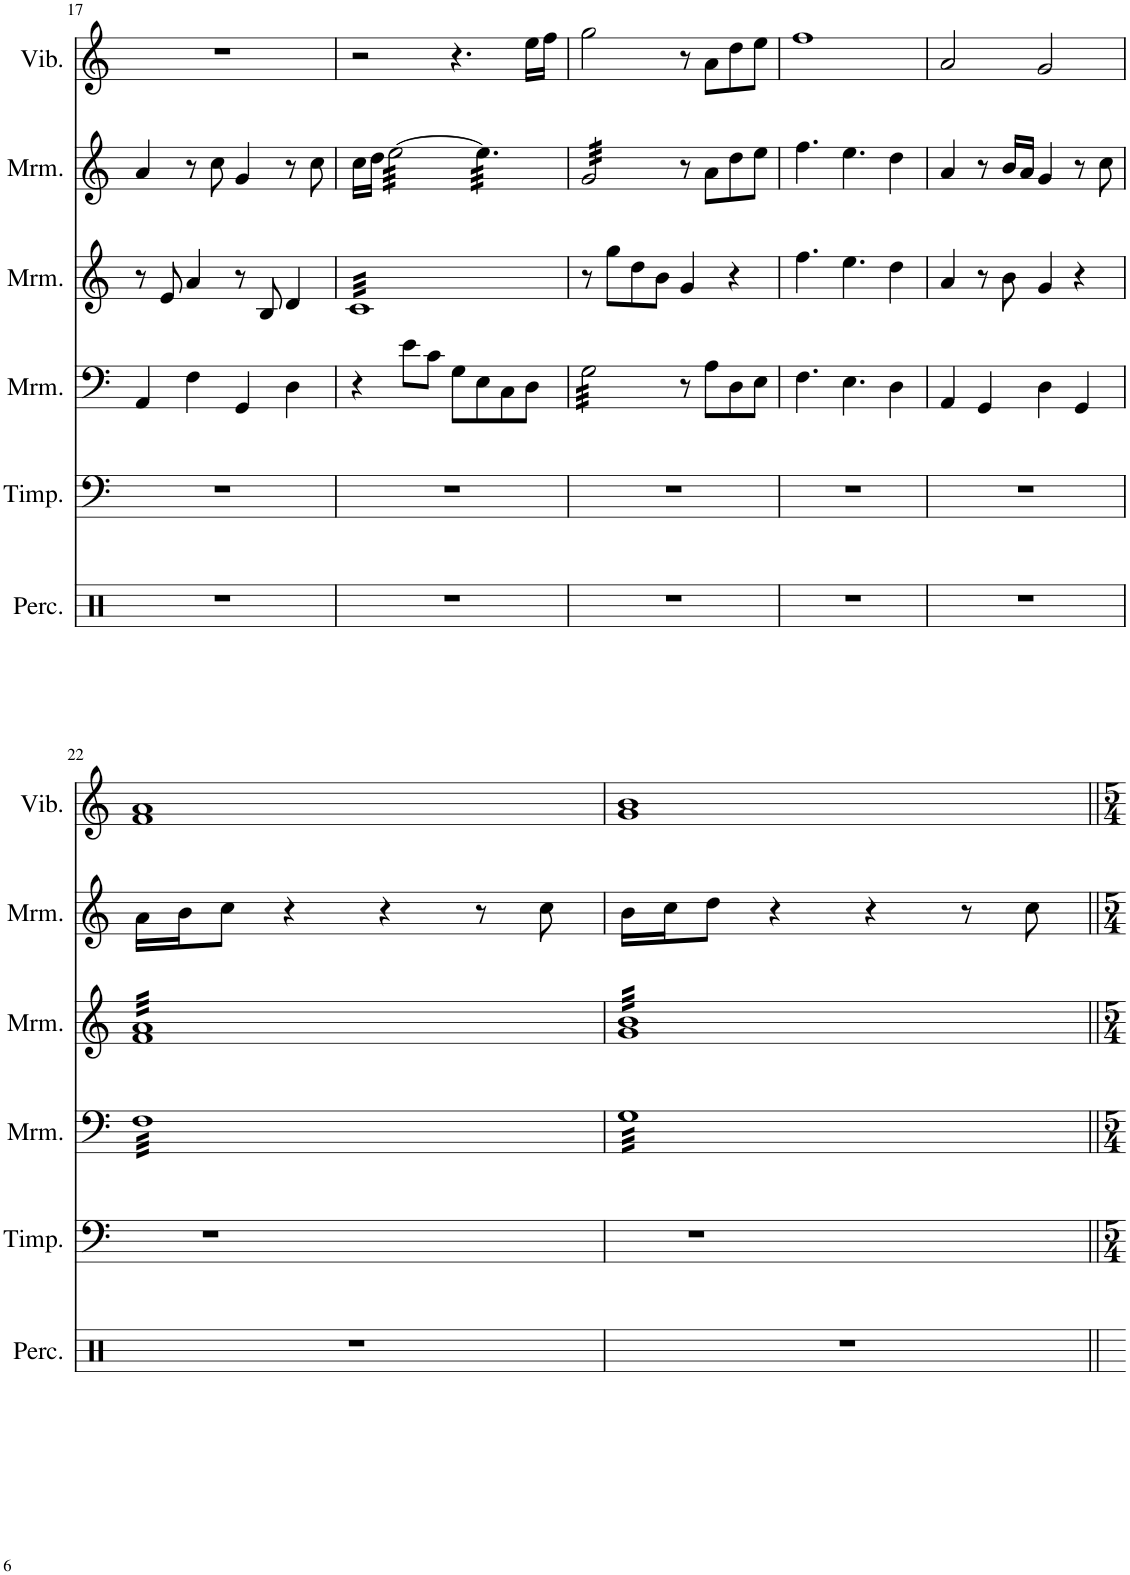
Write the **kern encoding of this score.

**kern	**kern	**kern	**kern	**kern	**kern
*part6	*part5	*part4	*part3	*part2	*part1
*staff6	*staff5	*staff4	*staff3	*staff2	*staff1
*I"Percussion	*I"Timpani	*I"Marimba	*I"Marimba	*I"Marimba	*I"Vibraphone
*I'Perc.	*I'Timp.	*I'Mrm.	*I'Mrm.	*I'Mrm.	*I'Vib.
!!LO:PB:g=z
*clefX	*clefF4	*clefF4	*clefG2	*clefG2	*clefG2
*k[]	*k[]	*k[]	*k[]	*k[]	*k[]
*M4/4	*M4/4	*M4/4	*M4/4	*M4/4	*M4/4
=17	=17	=17	=17	=17	=17
1r	1r	4AA/	8r	4a/	1r
.	.	.	8e/	.	.
.	.	4F\	4a/	8r	.
.	.	.	.	8cc\	.
.	.	4GG/	8r	4g/	.
.	.	.	8B/	.	.
.	.	4D\	4d/	8r	.
.	.	.	.	8cc\	.
=18	=18	=18	=18	=18	=18
*	*	*	*tremolo	*	*
1r	1r	4r	32cLLL	16cc\LL	2r
.	.	.	32c	.	.
.	.	.	32c	16dd\JJ	.
.	.	.	32c	.	.
*	*	*	*	*tremolo	*
.	.	.	32c	[32ee\LLL	.
.	.	.	32c	32ee\	.
.	.	.	32c	32ee\	.
.	.	.	32c	32ee\	.
.	.	8e\L	32c	32ee\	.
.	.	.	32c	32ee\	.
.	.	.	32c	32ee\	.
.	.	.	32c	32ee\	.
.	.	8c\J	32c	32ee\	.
.	.	.	32c	32ee\	.
.	.	.	32c	32ee\	.
.	.	.	32c	32ee\	.
.	.	8G\L	32c	32ee\	4.r
.	.	.	32c	32ee\	.
.	.	.	32c	32ee\	.
.	.	.	32c	32ee\JJJ	.
.	.	8E\	32c	32ee\]LLL	.
.	.	.	32c	32ee\	.
.	.	.	32c	32ee\	.
.	.	.	32c	32ee\	.
.	.	8C\	32c	32ee\	.
.	.	.	32c	32ee\	.
.	.	.	32c	32ee\	.
.	.	.	32c	32ee\	.
.	.	8D\J	32c	32ee\	16ee\LL
.	.	.	32c	32ee\	.
.	.	.	32c	32ee\	16ff\JJ
.	.	.	32cJJJ	32ee\JJJ	.
*	*	*	*Xtremolo	*	*
=19	=19	=19	=19	=19	=19
*	*	*tremolo	*	*	*
1r	1r	32G\LLL	8r	32g/LLL	2gg\
.	.	32G\	.	32g/	.
.	.	32G\	.	32g/	.
.	.	32G\	.	32g/	.
.	.	32G\	8gg\L	32g/	.
.	.	32G\	.	32g/	.
.	.	32G\	.	32g/	.
.	.	32G\	.	32g/	.
.	.	32G\	8dd\	32g/	.
.	.	32G\	.	32g/	.
.	.	32G\	.	32g/	.
.	.	32G\	.	32g/	.
.	.	32G\	8b\J	32g/	.
.	.	32G\	.	32g/	.
.	.	32G\	.	32g/	.
.	.	32G\JJJ	.	32g/JJJ	.
*	*	*	*	*Xtremolo	*
*	*	*Xtremolo	*	*	*
.	.	8r	4g/	8r	8r
.	.	8A\L	.	8a\L	8a\L
.	.	8D\	4r	8dd\	8dd\
.	.	8E\J	.	8ee\J	8ee\J
=20	=20	=20	=20	=20	=20
1r	1r	4.F\	4.ff\	4.ff\	1ff
.	.	4.E\	4.ee\	4.ee\	.
.	.	4D\	4dd\	4dd\	.
=21	=21	=21	=21	=21	=21
1r	1r	4AA/	4a/	4a/	2a/
.	.	4GG/	8r	8r	.
.	.	.	8b\	16b/LL	.
.	.	.	.	16a/JJ	.
.	.	4D\	4g/	4g/	2g/
.	.	4GG/	4r	8r	.
.	.	.	.	8cc\	.
!!LO:LB:g=z
=22	=22	=22	=22	=22	=22
*	*	*tremolo	*	*	*
*	*	*	*tremolo	*	*
1r	1r	32FLLL	32f 32aLLL	16a\LL	1f 1a
.	.	32F	32f 32a	.	.
.	.	32F	32f 32a	16b\J	.
.	.	32F	32f 32a	.	.
.	.	32F	32f 32a	8cc\J	.
.	.	32F	32f 32a	.	.
.	.	32F	32f 32a	.	.
.	.	32F	32f 32a	.	.
.	.	32F	32f 32a	4r	.
.	.	32F	32f 32a	.	.
.	.	32F	32f 32a	.	.
.	.	32F	32f 32a	.	.
.	.	32F	32f 32a	.	.
.	.	32F	32f 32a	.	.
.	.	32F	32f 32a	.	.
.	.	32F	32f 32a	.	.
.	.	32F	32f 32a	4r	.
.	.	32F	32f 32a	.	.
.	.	32F	32f 32a	.	.
.	.	32F	32f 32a	.	.
.	.	32F	32f 32a	.	.
.	.	32F	32f 32a	.	.
.	.	32F	32f 32a	.	.
.	.	32F	32f 32a	.	.
.	.	32F	32f 32a	8r	.
.	.	32F	32f 32a	.	.
.	.	32F	32f 32a	.	.
.	.	32F	32f 32a	.	.
.	.	32F	32f 32a	8cc\	.
.	.	32F	32f 32a	.	.
.	.	32F	32f 32a	.	.
.	.	32FJJJ	32f 32aJJJ	.	.
=23	=23	=23	=23	=23	=23
1r	1r	32GLLL	32g 32bLLL	16b\LL	1g 1b
.	.	32G	32g 32b	.	.
.	.	32G	32g 32b	16cc\J	.
.	.	32G	32g 32b	.	.
.	.	32G	32g 32b	8dd\J	.
.	.	32G	32g 32b	.	.
.	.	32G	32g 32b	.	.
.	.	32G	32g 32b	.	.
.	.	32G	32g 32b	4r	.
.	.	32G	32g 32b	.	.
.	.	32G	32g 32b	.	.
.	.	32G	32g 32b	.	.
.	.	32G	32g 32b	.	.
.	.	32G	32g 32b	.	.
.	.	32G	32g 32b	.	.
.	.	32G	32g 32b	.	.
.	.	32G	32g 32b	4r	.
.	.	32G	32g 32b	.	.
.	.	32G	32g 32b	.	.
.	.	32G	32g 32b	.	.
.	.	32G	32g 32b	.	.
.	.	32G	32g 32b	.	.
.	.	32G	32g 32b	.	.
.	.	32G	32g 32b	.	.
.	.	32G	32g 32b	8r	.
.	.	32G	32g 32b	.	.
.	.	32G	32g 32b	.	.
.	.	32G	32g 32b	.	.
.	.	32G	32g 32b	8cc\	.
.	.	32G	32g 32b	.	.
.	.	32G	32g 32b	.	.
.	.	32GJJJ	32g 32bJJJ	.	.
*	*	*	*Xtremolo	*	*
*	*	*Xtremolo	*	*	*
=||	=||	=||	=||	=||	=||
*-	*-	*-	*-	*-	*-
